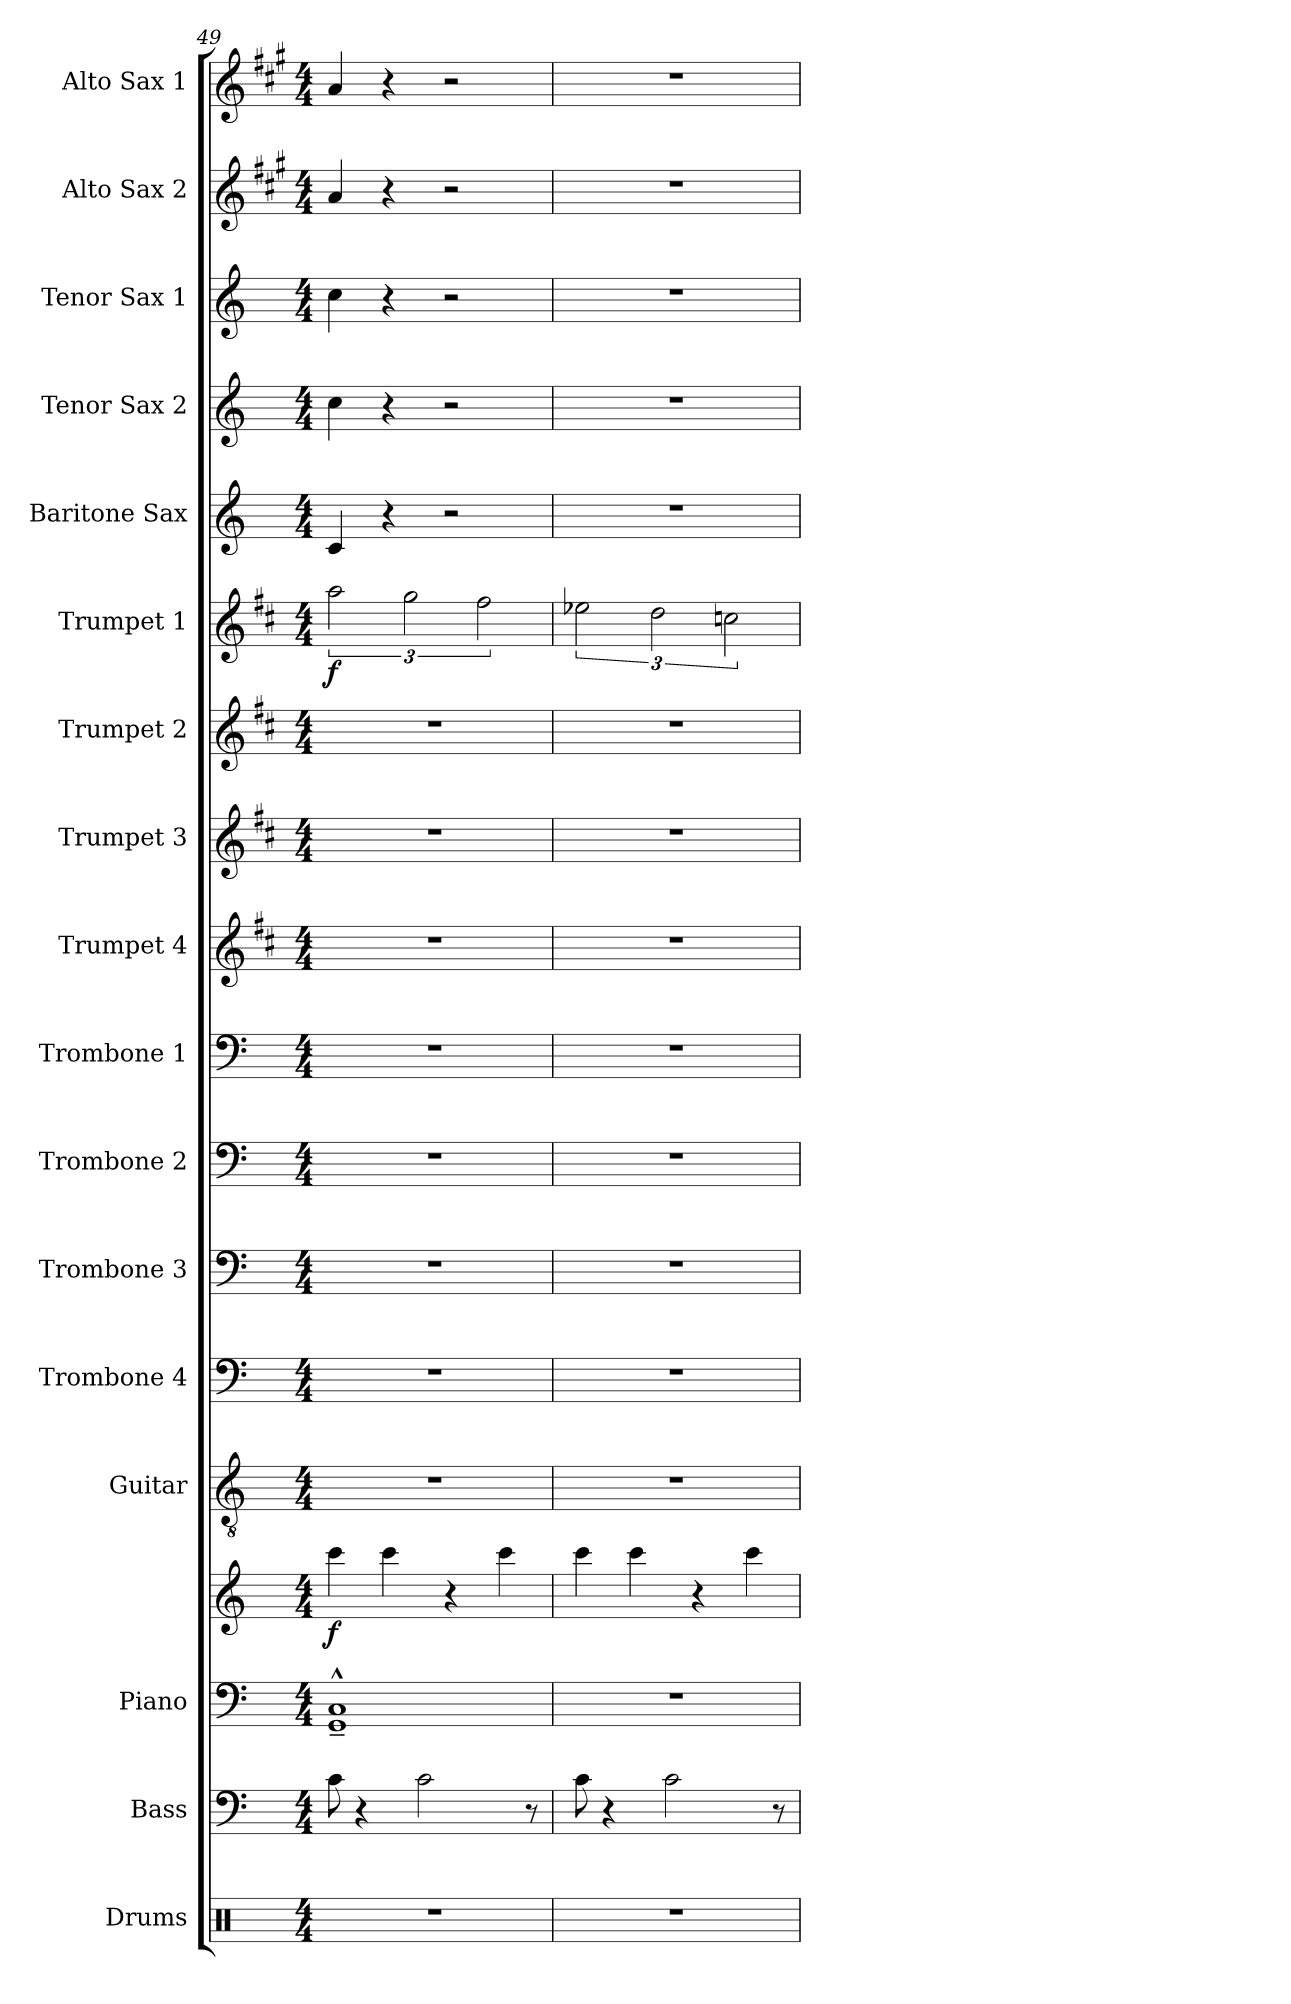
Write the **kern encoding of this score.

**kern	**kern	**kern	**kern	**dynam	**kern	**kern	**kern	**kern	**kern	**kern	**kern	**kern	**kern	**dynam	**kern	**kern	**kern	**kern	**kern
*part17	*part16	*part15	*part15	*part15	*part14	*part13	*part12	*part11	*part10	*part9	*part8	*part7	*part6	*part6	*part5	*part4	*part3	*part2	*part1
*staff18	*staff17	*staff16	*staff15	*staff15/16	*staff14	*staff13	*staff12	*staff11	*staff10	*staff9	*staff8	*staff7	*staff6	*staff6	*staff5	*staff4	*staff3	*staff2	*staff1
*I"Drums	*I"Bass	*I"Piano	*	*	*I"Guitar	*I"Trombone 4	*I"Trombone 3	*I"Trombone 2	*I"Trombone 1	*I"Trumpet 4	*I"Trumpet 3	*I"Trumpet 2	*I"Trumpet 1	*	*I"Baritone Sax	*I"Tenor Sax 2	*I"Tenor Sax 1	*I"Alto Sax 2	*I"Alto Sax 1
*I'Drums	*I'Bass	*I'Piano	*	*	*I'Gtr.	*I'Tbn. 4	*I'Tbn. 3	*I'Tbn. 2	*I'Tbn. 1	*I'Tpt. 4	*I'Tpt. 3	*I'Tpt. 2	*I'Tpt. 1	*	*I'Bari	*I'Tenor 2	*I'Tenor 1	*I'Alto 2	*I'Alto 1
!!LO:PB:g=z
*clefX	*clefF4	*clefF4	*clefG2	*	*clefGv2	*clefF4	*clefF4	*clefF4	*clefF4	*clefG2	*clefG2	*clefG2	*clefG2	*	*clefG2	*clefG2	*clefG2	*clefG2	*clefG2
*	*ITrd7c12	*	*	*	*	*	*	*	*	*ITrd1c2	*ITrd1c2	*ITrd1c2	*ITrd1c2	*	*ITrd12c21	*ITrd8c14	*ITrd8c14	*ITrd5c9	*ITrd5c9
*k[]	*k[]	*k[]	*k[]	*	*k[]	*k[]	*k[]	*k[]	*k[]	*k[]	*k[]	*k[]	*k[]	*	*k[]	*k[]	*k[]	*k[]	*k[]
*M4/4	*M4/4	*M4/4	*M4/4	*	*M4/4	*M4/4	*M4/4	*M4/4	*M4/4	*M4/4	*M4/4	*M4/4	*M4/4	*	*M4/4	*M4/4	*M4/4	*M4/4	*M4/4
=49	=49	=49	=49	=49	=49	=49	=49	=49	=49	=49	=49	=49	=49	=49	=49	=49	=49	=49	=49
!	!	!	!	!LO:DY:b	!	!	!	!	!	!	!	!	!	!LO:DY:b	!	!	!	!	!
1r	8C\	1GG~^^ 1C~^^	4ccc\	f	1r	1r	1r	1r	1r	1r	1r	1r	3gg\	f	4C/	4c\	4c\	4c/	4c/
.	4r	.	.	.	.	.	.	.	.	.	.	.	.	.	.	.	.	.	.
.	.	.	4ccc\	.	.	.	.	.	.	.	.	.	.	.	4r	4r	4r	4r	4r
.	.	.	.	.	.	.	.	.	.	.	.	.	3ff\	.	.	.	.	.	.
.	2C\	.	.	.	.	.	.	.	.	.	.	.	.	.	.	.	.	.	.
.	.	.	4r	.	.	.	.	.	.	.	.	.	.	.	2r	2r	2r	2r	2r
.	.	.	.	.	.	.	.	.	.	.	.	.	3ee\	.	.	.	.	.	.
.	.	.	4ccc\	.	.	.	.	.	.	.	.	.	.	.	.	.	.	.	.
.	8r	.	.	.	.	.	.	.	.	.	.	.	.	.	.	.	.	.	.
=50	=50	=50	=50	=50	=50	=50	=50	=50	=50	=50	=50	=50	=50	=50	=50	=50	=50	=50	=50
1r	8C\	1r	4ccc\	.	1r	1r	1r	1r	1r	1r	1r	1r	3dd-X\	.	1r	1r	1r	1r	1r
.	4r	.	.	.	.	.	.	.	.	.	.	.	.	.	.	.	.	.	.
.	.	.	4ccc\	.	.	.	.	.	.	.	.	.	.	.	.	.	.	.	.
.	.	.	.	.	.	.	.	.	.	.	.	.	3cc\	.	.	.	.	.	.
.	2C\	.	.	.	.	.	.	.	.	.	.	.	.	.	.	.	.	.	.
.	.	.	4r	.	.	.	.	.	.	.	.	.	.	.	.	.	.	.	.
.	.	.	.	.	.	.	.	.	.	.	.	.	3b-X\	.	.	.	.	.	.
.	.	.	4ccc\	.	.	.	.	.	.	.	.	.	.	.	.	.	.	.	.
.	8r	.	.	.	.	.	.	.	.	.	.	.	.	.	.	.	.	.	.
=	=	=	=	=	=	=	=	=	=	=	=	=	=	=	=	=	=	=	=
*-	*-	*-	*-	*-	*-	*-	*-	*-	*-	*-	*-	*-	*-	*-	*-	*-	*-	*-	*-
